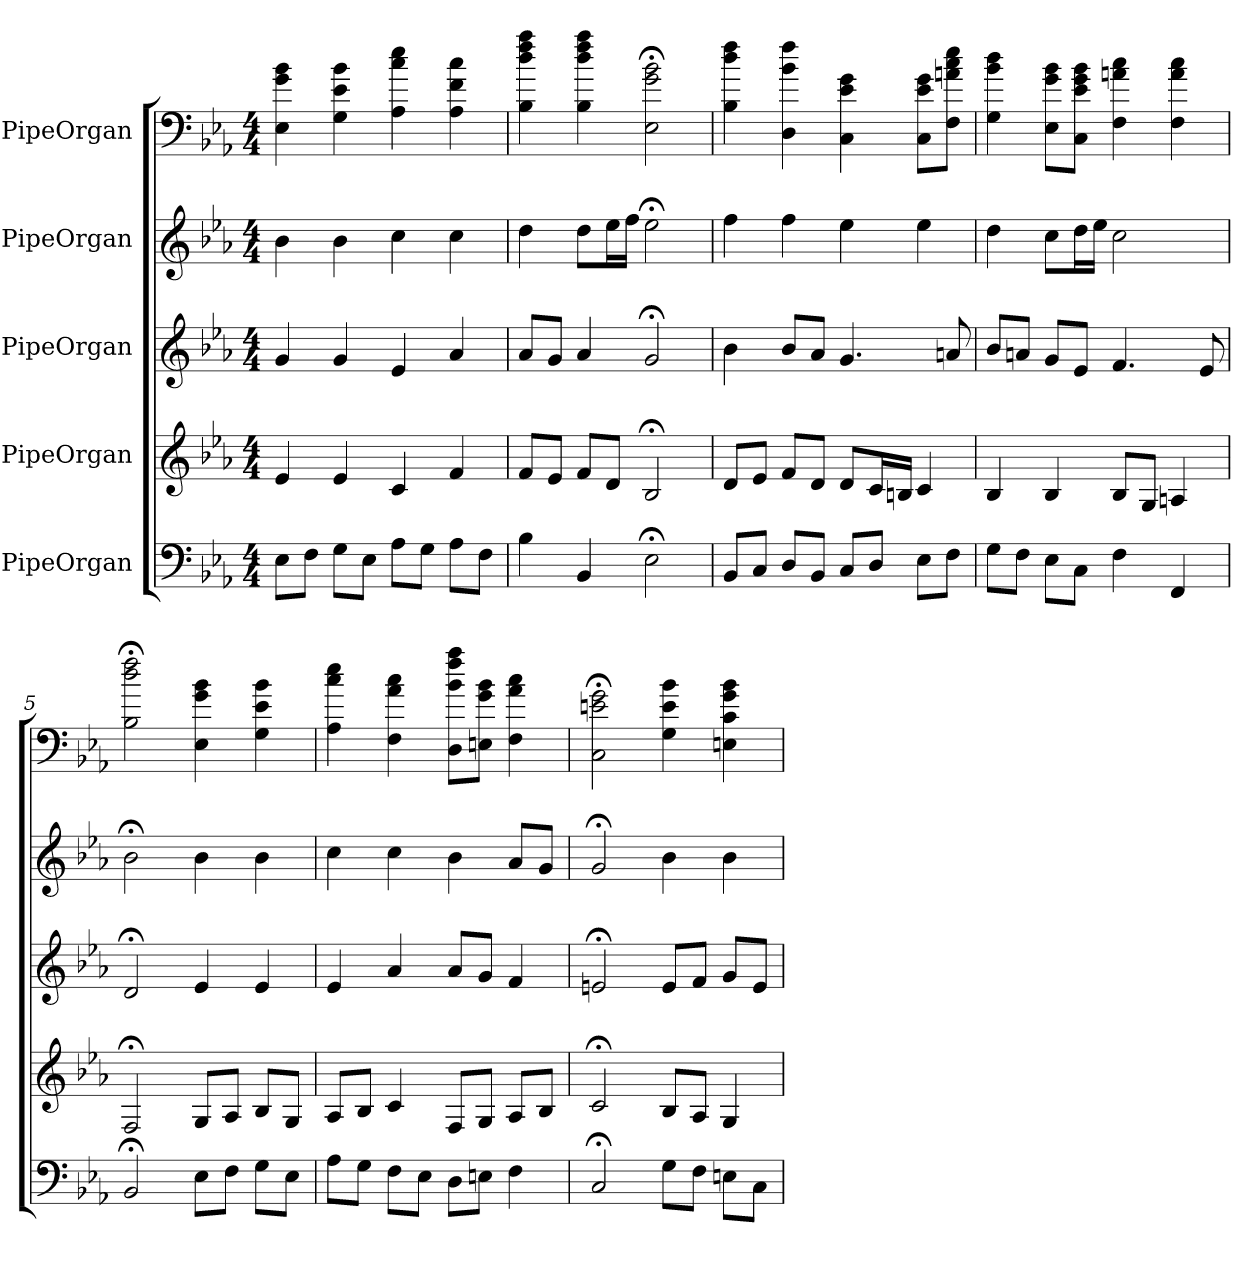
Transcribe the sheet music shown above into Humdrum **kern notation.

**kern	**kern	**kern	**kern	**kern
*part5	*part4	*part3	*part2	*part1
*staff5	*staff4	*staff3	*staff2	*staff1
*I"PipeOrgan	*I"PipeOrgan	*I"PipeOrgan	*I"PipeOrgan	*I"PipeOrgan
*k[b-e-a-]	*k[b-e-a-]	*k[b-e-a-]	*k[b-e-a-]	*k[b-e-a-]
*E-:	*E-:	*E-:	*E-:	*E-:
*M4/4	*M4/4	*M4/4	*M4/4	*M4/4
*MM60	*MM60	*MM60	*MM60	*MM60
=1	=1	=1	=1	=1
8E-L	4e-	4g	4b-	4E- 4g 4b-
8FJ	.	.	.	.
8GL	4e-	4g	4b-	4G 4e- 4b-
8E-J	.	.	.	.
8A-L	4c	4e-	4cc	4A- 4cc 4ee-
8GJ	.	.	.	.
8A-L	4f	4a-	4cc	4A- 4f 4cc
8FJ	.	.	.	.
=2	=2	=2	=2	=2
4B-	8fL	8a-L	4dd	4B- 4dd 4ff 4aa-
.	8e-J	8gJ	.	.
4BB-	8fL	4a-	8ddL	4B- 4dd 4ff 4aa-
.	8dJ	.	16ee-L	.
.	.	.	16ffJJ	.
2E-;<	2B-;<	2g;<	2ee-;<	2E-;< 2g;< 2b-;<
=3	=3	=3	=3	=3
8BB-L	8dL	4b-	4ff	4B- 4dd 4ff
8CJ	8e-J	.	.	.
8DL	8fL	8b-L	4ff	4D 4b- 4ff
8BB-J	8dJ	8a-J	.	.
8CL	8dL	4.g	4ee-	4C 4e- 4g
8DJ	16cL	.	.	.
.	16BnJJ	.	.	.
8E-L	4c	.	4ee-	8C 8e- 8gL
8FJ	.	8an	.	8F 8an 8cc 8ee-J
=4	=4	=4	=4	=4
8GL	4B-	8b-L	4dd	4G 4b- 4dd
8FJ	.	8anJ	.	.
8E-L	4B-	8gL	8ccL	8E- 8g 8b-L
8CJ	.	8e-J	16ddL	8C 8e- 8g 8b-J
.	.	.	16ee-JJ	.
4F	8B-L	4.f	2cc	4F 4an 4cc
.	8GJ	.	.	.
4FF	4An	.	.	4F 4a 4cc
.	.	8e-	.	.
=5	=5	=5	=5	=5
2BB-;<	2F;<	2d;<	2b-;<	2B-;< 2dd;< 2ff;<
8E-L	8GL	4e-	4b-	4E- 4g 4b-
8FJ	8A-J	.	.	.
8GL	8B-L	4e-	4b-	4G 4e- 4b-
8E-J	8GJ	.	.	.
=6	=6	=6	=6	=6
8A-L	8A-L	4e-	4cc	4A- 4cc 4ee-
8GJ	8B-J	.	.	.
8FL	4c	4a-	4cc	4F 4a- 4cc
8E-J	.	.	.	.
8DL	8FL	8a-L	4b-	8D 8b- 8ff 8aa-L
8EnJ	8GJ	8gJ	.	8En 8g 8b-J
4F	8A-L	4f	8a-L	4F 4a- 4cc
.	8B-J	.	8gJ	.
=7	=7	=7	=7	=7
2C;<	2c;<	2en;<	2g;<	2C;< 2en;< 2g;<
8GL	8B-L	8eL	4b-	4G 4e 4b-
8FJ	8A-J	8fJ	.	.
8EnL	4G	8gL	4b-	4En 4c 4g 4b-
8CJ	.	8eJ	.	.
=	=	=	=	=
*-	*-	*-	*-	*-
